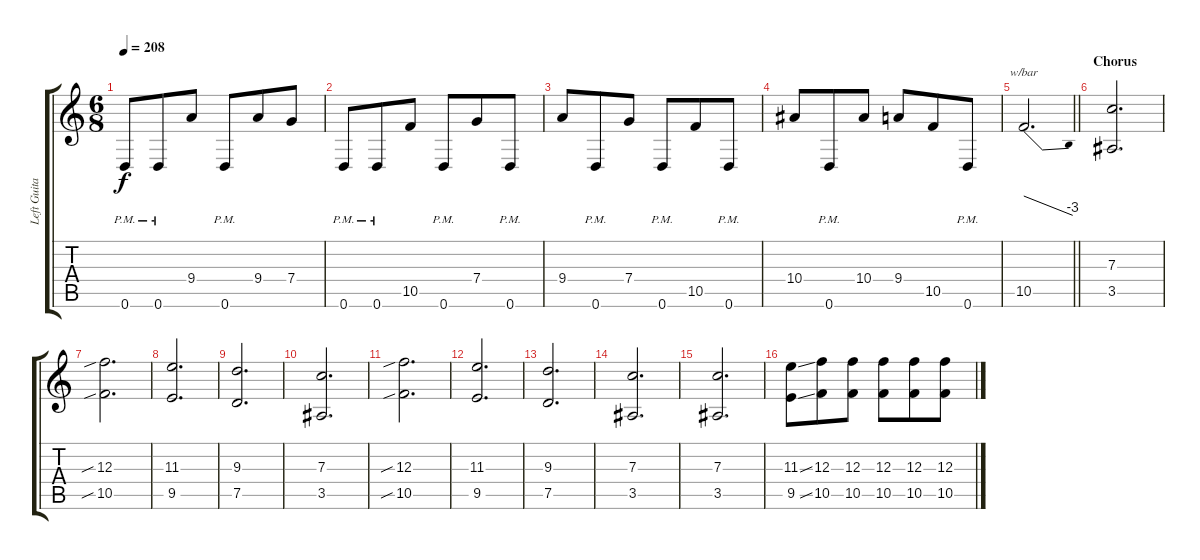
\track ("Left Guitar" "Left Guita") {instrument distortionguitar}
\staff {score tabs}
\tuning (D4 A3 F3 C3 G2 D2) {hide}
\ts (6 8)
\tempo 208
\clef g2
\ks c
0.6{pm}.8{dy f} 0.6{pm}.8 9.4.8 0.6{pm}.8 9.4.8 7.4.8 |
0.6{pm}.8 0.6{pm}.8 10.5.8 0.6{pm}.8 7.4.8 0.6{pm}.8 |
9.4.8 0.6{pm}.8 7.4.8 0.6{pm}.8 10.5.8 0.6{pm}.8 |
10.4.8 0.6{pm}.8 10.4.8 9.4.8 10.5.8 0.6{pm}.8 |
\barLineRight lightlight
10.5.2{d tbe (dive default 0 0 60 -12)} |
\section ("" "Chorus")
(7.3 3.5).2{d} |
(12.3{sib} 10.5{sib}).2{d} |
(11.3 9.5).2{d} |
(9.3 7.5).2{d} |
(7.3 3.5).2{d} |
(12.3{sib} 10.5{sib}).2{d} |
(11.3 9.5).2{d} |
(9.3 7.5).2{d} |
(7.3 3.5).2{d} |
(7.3 3.5).2{d} |
(11.3{ss} 9.5{ss}).8 (12.3 10.5).8 (12.3 10.5).8 (12.3 10.5).8 (12.3 10.5).8 (12.3 10.5).8
